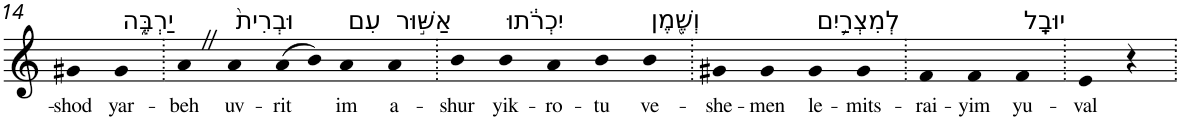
**kern	**text
*part1	*part1
*staff1	*staff1
*I"Piano	*
*I'Pno	*
!!LO:PB:g=z
*clefG2	*
*k[]	*
=14	=14
!	!LO:LY:b
4g#X	-shod
!LO:TX:a:t=יַרְבֶּ֑ה	!
!	!LO:LY:b
4g#	yar-
=15.	=15.
!	!LO:LY:b
4aZ	-beh
!LO:TX:a:t=וּבְרִית֙	!
!	!LO:LY:b
4a	uv-
!	!LO:LY:b
(>8a	-rit
8b)	.
!LO:TX:a:t=עִם	!
!	!LO:LY:b
4a	im
!LO:TX:a:t=אַשּׁ֣וּר	!
!	!LO:LY:b
4a	a-
=16.	=16.
!	!LO:LY:b
4b	-shur
!LO:TX:a:t=יִכְרֹ֔תוּ	!
!	!LO:LY:b
4b	yik-
!	!LO:LY:b
4a	-ro-
!	!LO:LY:b
4b	-tu
!LO:TX:a:t=וְשֶׁ֖מֶן	!
!	!LO:LY:b
4b	ve-
=17.	=17.
!	!LO:LY:b
4g#X	-she-
!	!LO:LY:b
4g#	-men
!LO:TX:a:t=לְמִצְרַ֥יִם	!
!	!LO:LY:b
4g#	le-
!	!LO:LY:b
4g#	-mits-
=18.	=18.
!	!LO:LY:b
4f	-rai-
!	!LO:LY:b
4f	-yim
!LO:TX:a:t=יוּבָֽל	!
!	!LO:LY:b
4f	yu-
=19.	=19.
!	!LO:LY:b
4e	-val
4r	.
=.	=.
*-	*-
